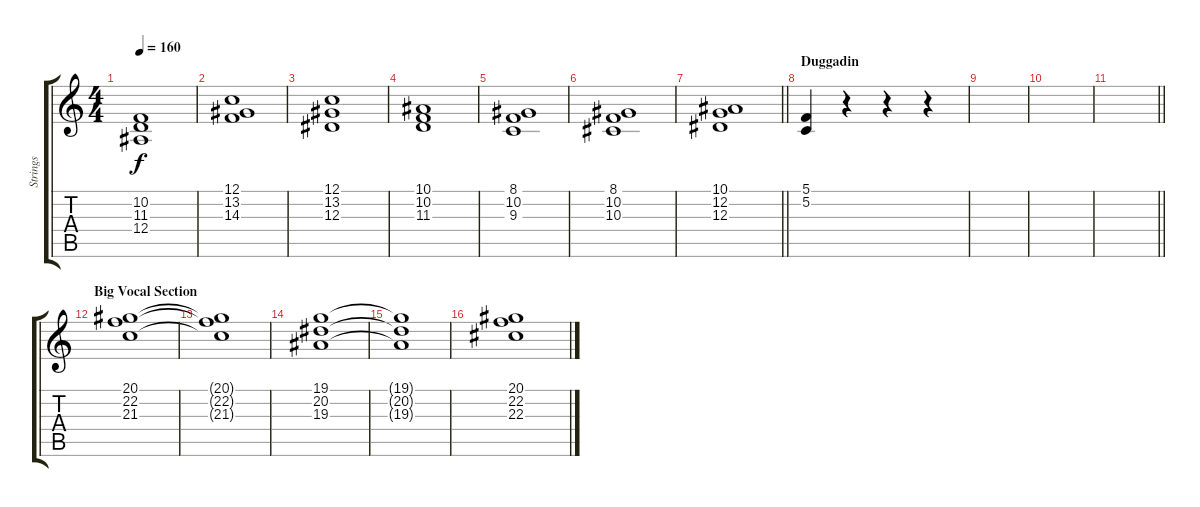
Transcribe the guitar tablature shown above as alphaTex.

\track ("Strings" "Strings") {instrument stringensemble1}
\staff {score tabs}
\tuning (C4 G3 Eb3 Bb2 F2 C2) {hide}
\ts (4 4)
\tempo 160
\clef g2
\ks c
(10.2 11.3 12.4).1{dy f} |
(12.1 13.2 14.3).1 |
(12.1 13.2 12.3).1 |
(10.1 10.2 11.3).1 |
(8.1 10.2 9.3).1 |
(8.1 10.2 10.3).1 |
\barLineRight lightlight
(10.1 12.2 12.3).1 |
\section ("" "Duggadin")
(5.1 5.2).4 r.4 r.4 r.4 |
|
|
\barLineRight lightlight
|
\section ("" "Big Vocal Section")
(20.1 22.2 21.3).1 |
(20.1{t} 22.2{t} 21.3{t}).1 |
(19.1 20.2 19.3).1 |
(19.1{t} 20.2{t} 19.3{t}).1 |
(20.1 22.2 22.3).1
